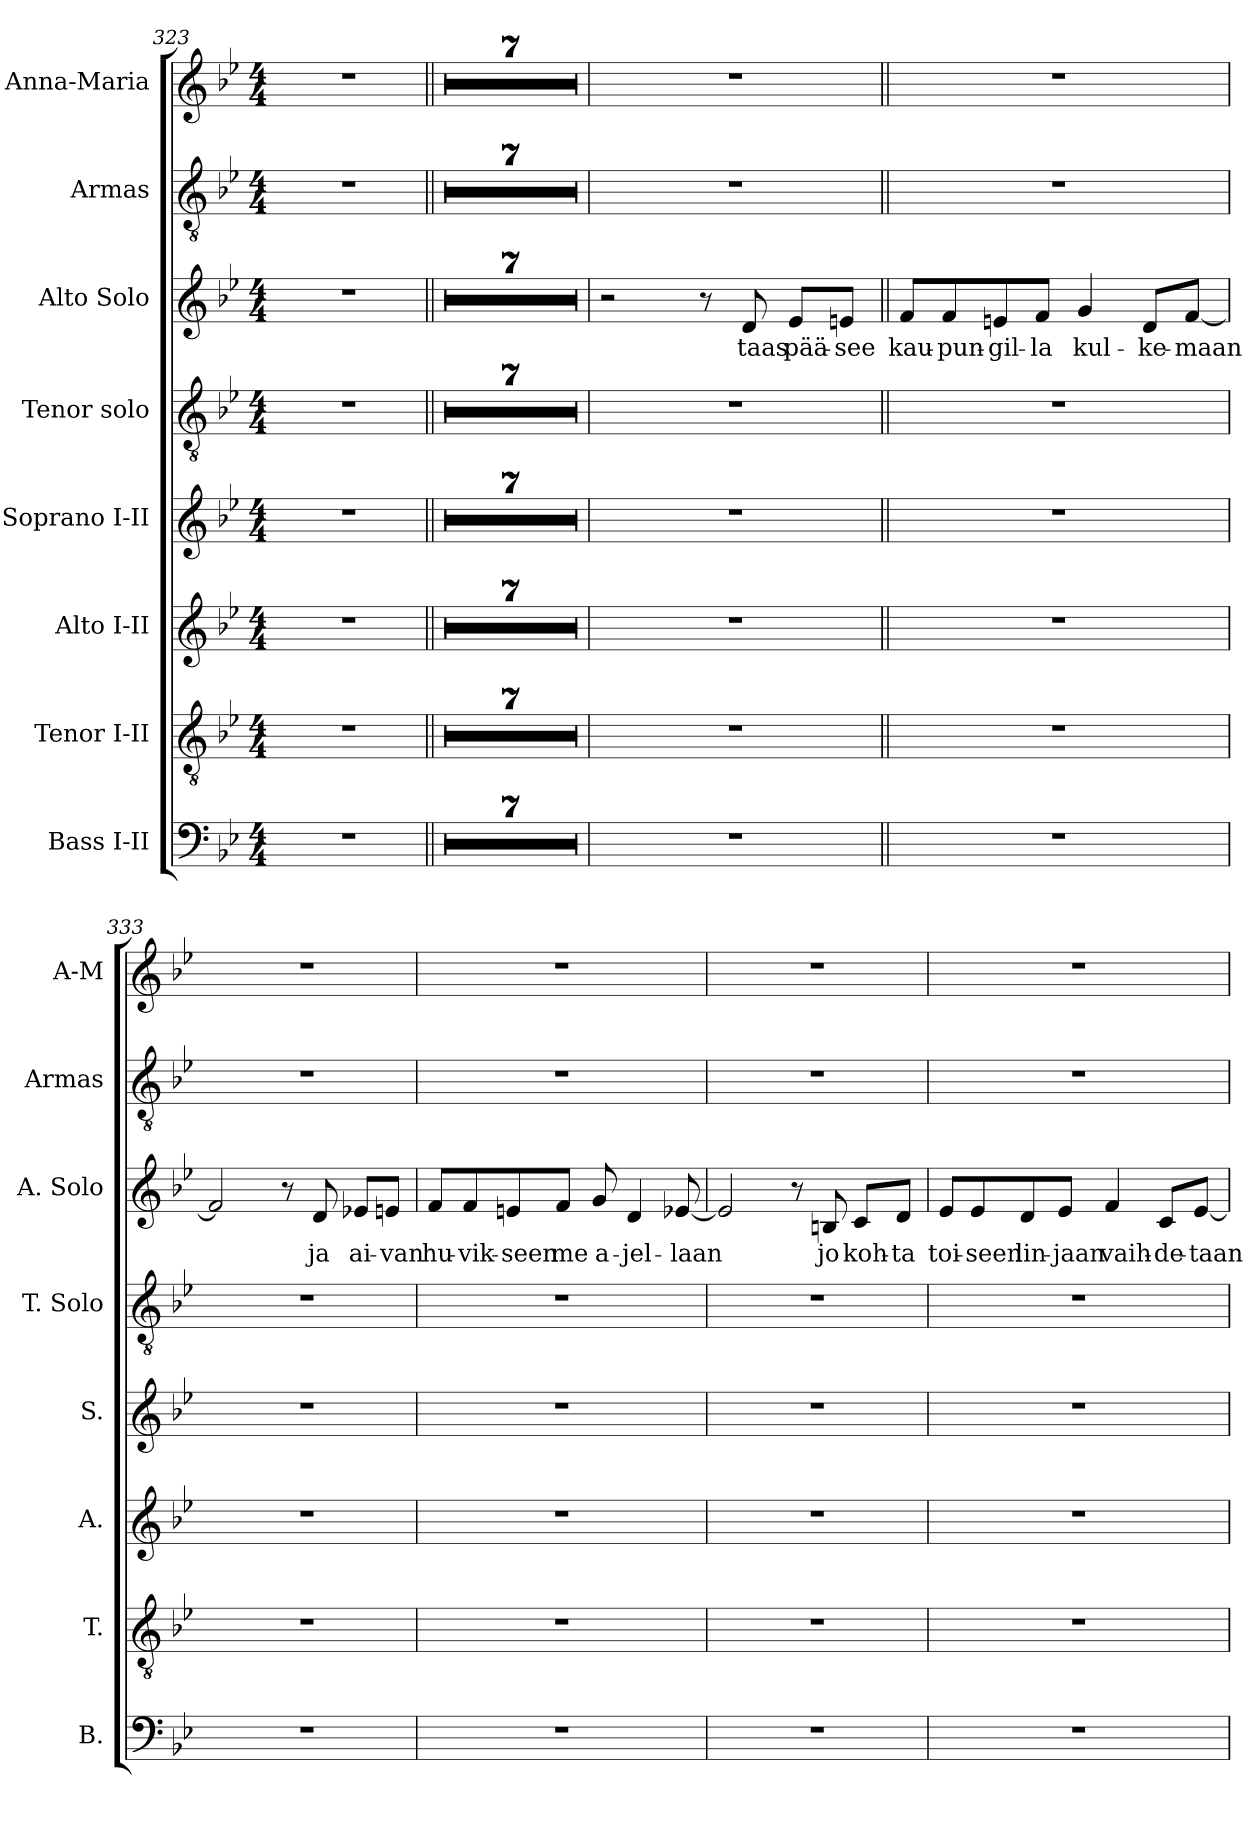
**kern	**kern	**kern	**kern	**kern	**kern	**text	**kern	**kern
*part8	*part7	*part6	*part5	*part4	*part3	*part3	*part2	*part1
*staff8	*staff7	*staff6	*staff5	*staff4	*staff3	*staff3	*staff2	*staff1
*I"Bass I-II	*I"Tenor I-II	*I"Alto I-II	*I"Soprano I-II	*I"Tenor solo	*I"Alto Solo	*	*I"Armas	*I"Anna-Maria
*I'B.	*I'T.	*I'A.	*I'S.	*I'T. Solo	*I'A. Solo	*	*I'Armas	*I'A-M
*clefF4	*clefGv2	*clefG2	*clefG2	*clefGv2	*clefG2	*	*clefGv2	*clefG2
*	*ITrd7c12	*	*	*ITrd7c12	*	*	*ITrd7c12	*
*k[b-e-]	*k[b-e-]	*k[b-e-]	*k[b-e-]	*k[b-e-]	*k[b-e-]	*	*k[b-e-]	*k[b-e-]
*B-:	*B-:	*B-:	*B-:	*B-:	*B-:	*	*B-:	*B-:
*M4/4	*M4/4	*M4/4	*M4/4	*M4/4	*M4/4	*	*M4/4	*M4/4
=323	=323	=323	=323	=323	=323	=323	=323	=323
1r	1r	1r	1r	1r	1r	.	1r	1r
=324||	=324||	=324||	=324||	=324||	=324||	=324||	=324||	=324||
1r	1r	1r	1r	1r	1r	.	1r	1r
=325	=325	=325	=325	=325	=325	=325	=325	=325
1r	1r	1r	1r	1r	1r	.	1r	1r
=326	=326	=326	=326	=326	=326	=326	=326	=326
1r	1r	1r	1r	1r	1r	.	1r	1r
=327	=327	=327	=327	=327	=327	=327	=327	=327
1r	1r	1r	1r	1r	1r	.	1r	1r
=328	=328	=328	=328	=328	=328	=328	=328	=328
1r	1r	1r	1r	1r	1r	.	1r	1r
=329	=329	=329	=329	=329	=329	=329	=329	=329
1r	1r	1r	1r	1r	1r	.	1r	1r
=330	=330	=330	=330	=330	=330	=330	=330	=330
1r	1r	1r	1r	1r	1r	.	1r	1r
=331	=331	=331	=331	=331	=331	=331	=331	=331
1r	1r	1r	1r	1r	2r	.	1r	1r
.	.	.	.	.	8r	.	.	.
!	!	!	!	!	!	!LO:LY:b:color=#000000	!	!
.	.	.	.	.	8di/	taas	.	.
!	!	!	!	!	!	!LO:LY:b:color=#000000	!	!
.	.	.	.	.	8e-i/L	pää-	.	.
!	!	!	!	!	!	!LO:LY:b:color=#000000	!	!
.	.	.	.	.	8eni/J	-see	.	.
!!LO:LB:g=z
=332||	=332||	=332||	=332||	=332||	=332||	=332||	=332||	=332||
!	!	!	!	!	!	!LO:LY:b:color=#000000	!	!
1r	1r	1r	1r	1r	8fi/L	kau-	1r	1r
!	!	!	!	!	!	!LO:LY:b:color=#000000	!	!
.	.	.	.	.	8fi/	-pun-	.	.
!	!	!	!	!	!	!LO:LY:b:color=#000000	!	!
.	.	.	.	.	8eni/	-gil-	.	.
!	!	!	!	!	!	!LO:LY:b:color=#000000	!	!
.	.	.	.	.	8fi/J	-la	.	.
!	!	!	!	!	!	!LO:LY:b:color=#000000	!	!
.	.	.	.	.	4gi/	kul-	.	.
!	!	!	!	!	!	!LO:LY:b:color=#000000	!	!
.	.	.	.	.	8di/L	-ke-	.	.
!	!	!	!	!	!	!LO:LY:b:color=#000000	!	!
.	.	.	.	.	[<8fi/J	-maan	.	.
=333	=333	=333	=333	=333	=333	=333	=333	=333
1r	1r	1r	1r	1r	2fi/]	.	1r	1r
.	.	.	.	.	8r	.	.	.
!	!	!	!	!	!	!LO:LY:b:color=#000000	!	!
.	.	.	.	.	8di/	ja	.	.
!	!	!	!	!	!	!LO:LY:b:color=#000000	!	!
.	.	.	.	.	8e-Xi/L	ai-	.	.
!	!	!	!	!	!	!LO:LY:b:color=#000000	!	!
.	.	.	.	.	8eni/J	-van	.	.
=334	=334	=334	=334	=334	=334	=334	=334	=334
!	!	!	!	!	!	!LO:LY:b:color=#000000	!	!
1r	1r	1r	1r	1r	8fi/L	hu-	1r	1r
!	!	!	!	!	!	!LO:LY:b:color=#000000	!	!
.	.	.	.	.	8fi/	-vik-	.	.
!	!	!	!	!	!	!LO:LY:b:color=#000000	!	!
.	.	.	.	.	8eni/	-seen	.	.
!	!	!	!	!	!	!LO:LY:b:color=#000000	!	!
.	.	.	.	.	8fi/J	me	.	.
!	!	!	!	!	!	!LO:LY:b:color=#000000	!	!
.	.	.	.	.	8gi/	a-	.	.
!	!	!	!	!	!	!LO:LY:b:color=#000000	!	!
.	.	.	.	.	4di/	-jel-	.	.
!	!	!	!	!	!	!LO:LY:b:color=#000000	!	!
.	.	.	.	.	[<8e-Xi/	-laan	.	.
=335	=335	=335	=335	=335	=335	=335	=335	=335
1r	1r	1r	1r	1r	2e-i/]	.	1r	1r
.	.	.	.	.	8r	.	.	.
!	!	!	!	!	!	!LO:LY:b:color=#000000	!	!
.	.	.	.	.	8Bni/	jo	.	.
!	!	!	!	!	!	!LO:LY:b:color=#000000	!	!
.	.	.	.	.	8ci/L	koh-	.	.
!	!	!	!	!	!	!LO:LY:b:color=#000000	!	!
.	.	.	.	.	8di/J	-ta	.	.
!!LO:LB:g=z
=336	=336	=336	=336	=336	=336	=336	=336	=336
!	!	!	!	!	!	!LO:LY:b:color=#000000	!	!
1r	1r	1r	1r	1r	8e-i/L	toi-	1r	1r
!	!	!	!	!	!	!LO:LY:b:color=#000000	!	!
.	.	.	.	.	8e-i/	-seen	.	.
!	!	!	!	!	!	!LO:LY:b:color=#000000	!	!
.	.	.	.	.	8di/	lin-	.	.
!	!	!	!	!	!	!LO:LY:b:color=#000000	!	!
.	.	.	.	.	8e-i/J	-jaan	.	.
!	!	!	!	!	!	!LO:LY:b:color=#000000	!	!
.	.	.	.	.	4fi/	vaih-	.	.
!	!	!	!	!	!	!LO:LY:b:color=#000000	!	!
.	.	.	.	.	8ci/L	-de-	.	.
!	!	!	!	!	!	!LO:LY:b:color=#000000	!	!
.	.	.	.	.	[<8e-i/J	-taan	.	.
=	=	=	=	=	=	=	=	=
*-	*-	*-	*-	*-	*-	*-	*-	*-
